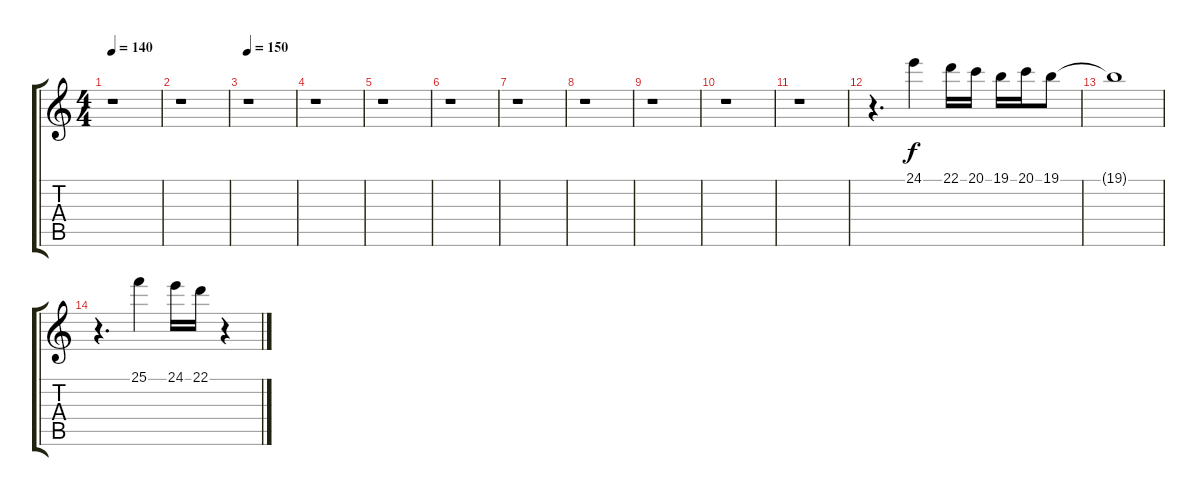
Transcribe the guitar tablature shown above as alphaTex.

\track "" {instrument panflute}
\staff {score tabs}
\tuning (E4 B3 G3 D3 A2 E2) {hide}
\ts (4 4)
\tempo 140
\clef g2
\ks c
r.1{dy f} |
r.1 |
\tempo 150
r.1 |
r.1 |
r.1 |
r.1 |
r.1 |
r.1 |
r.1 |
r.1 |
r.1 |
r.4{d} 24.1.4 22.1.16 20.1.16 19.1.16 20.1.16 19.1.8 |
19.1{t}.1 |
r.4{d} 25.1.4 24.1.16 22.1.16 r.4
